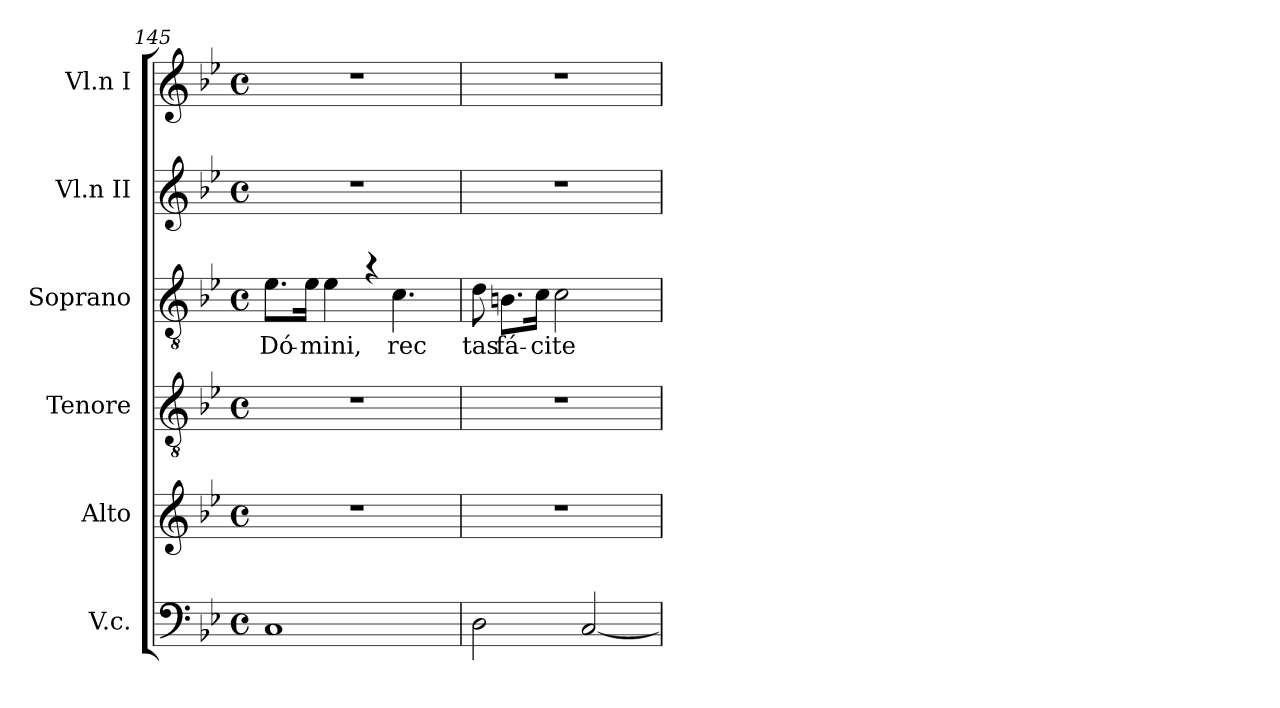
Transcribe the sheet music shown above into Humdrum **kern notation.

**kern	**kern	**kern	**kern	**text	**kern	**kern
*part6	*part5	*part4	*part3	*part3	*part2	*part1
*staff6	*staff5	*staff4	*staff3	*staff3	*staff2	*staff1
*I"V.c.	*I"Alto	*I"Tenore	*I"Soprano	*	*I"Vl.n II	*I"Vl.n I
*I'V.c.	*I'Alto	*I'Tenore	*I'Soprano	*	*I'Vl.n II	*I'Vl.n I
*clefF4	*clefG2	*clefGv2	*clefGv2	*	*clefG2	*clefG2
*k[b-e-]	*k[b-e-]	*k[b-e-]	*k[b-e-]	*	*k[b-e-]	*k[b-e-]
*B-:	*B-:	*B-:	*B-:	*	*B-:	*B-:
*M4/4	*M4/4	*M4/4	*M4/4	*	*M4/4	*M4/4
*met(c)	*met(c)	*met(c)	*met(c)	*	*met(c)	*met(c)
=145	=145	=145	=145	=145	=145	=145
!	!	!	!	!LO:LY:b	!	!
*	*	*	*^	*	*	*
1C	1r	1r	8.e-\L	2ryy	Dó-	1r	1r
!	!	!	!	!	!LO:LY:b	!	!
.	.	.	16e-\Jk	.	-mini,	.	.
.	.	.	4e-\	.	.	.	.
.	.	.	4ra	8ryy	.	.	.
!	!	!	!	!	!LO:LY:b	!	!
.	.	.	.	4.c\	rec-	.	.
.	.	.	4ryy	.	.	.	.
*	*	*	*v	*v	*	*	*
=146	=146	=146	=146	=146	=146	=146
!	!	!	!	!LO:LY:b	!	!
2D\	1r	1r	8d\	-tas	1r	1r
!	!	!	!	!LO:LY:b	!	!
.	.	.	8.Bn\L	fá-	.	.
!	!	!	!	!LO:LY:b	!	!
.	.	.	16c\Jk	-cite	.	.
.	.	.	2c\	.	.	.
[<2C/	.	.	.	.	.	.
.	.	.	8ryy	.	.	.
=	=	=	=	=	=	=
*-	*-	*-	*-	*-	*-	*-
